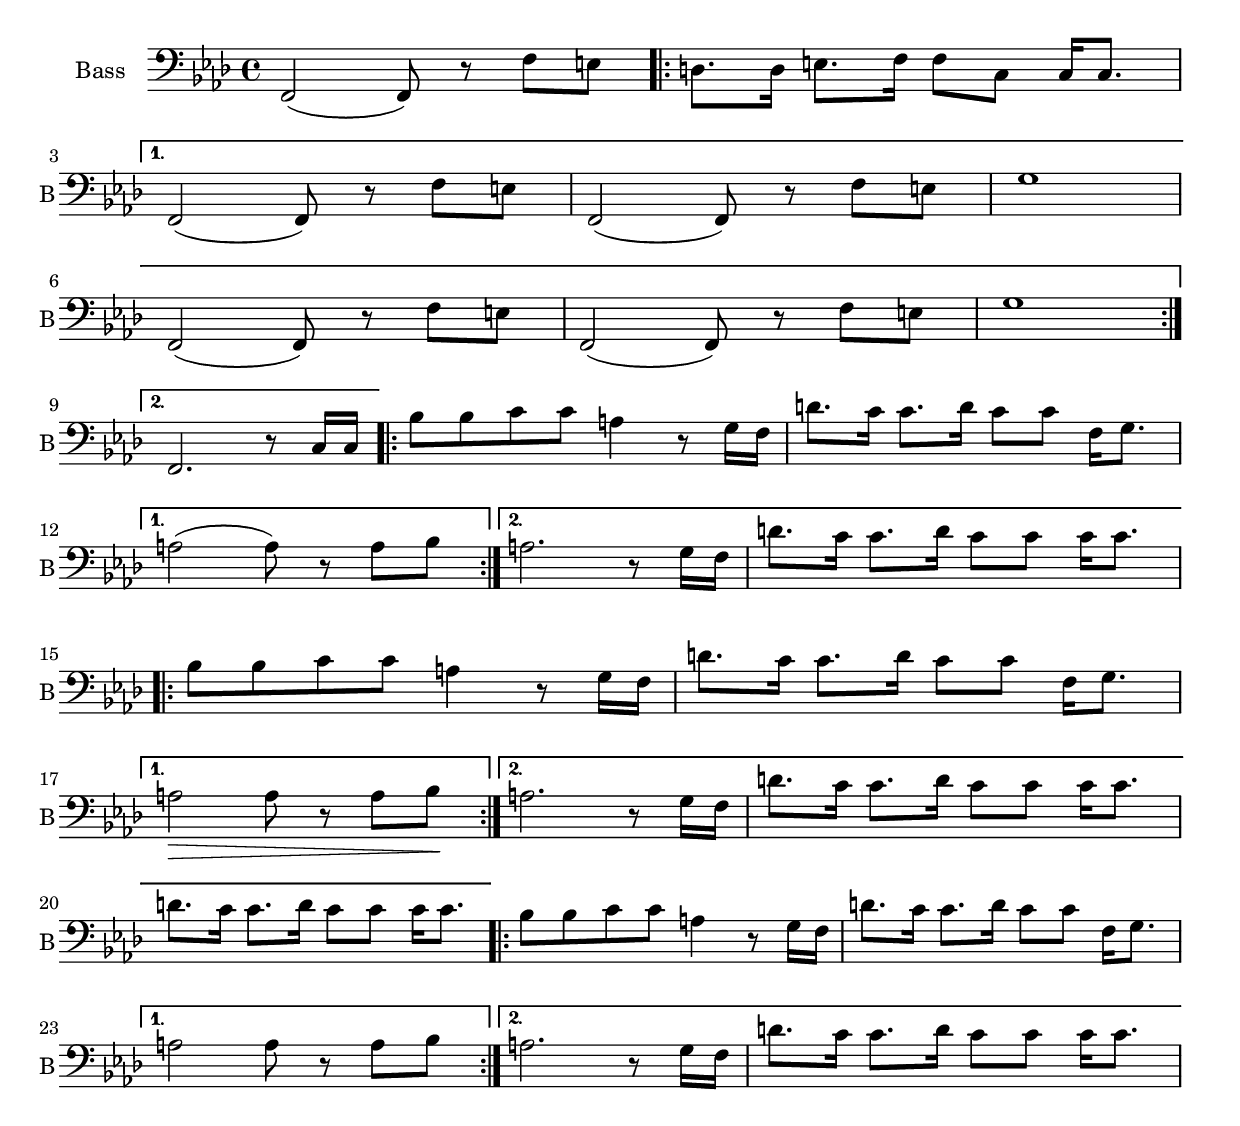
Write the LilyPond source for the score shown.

\version "1.7.6"

\header {
texidoc ="Broken volta spanners behave correctly at left edge in all cases."

}

%{


I recently discovered that although the following patch seemed to fix
the original complaint that it causes other problems (the following
tests were done in 1.3.116.

I have attached a file which has several break-volta interactions.

With the test file and unmodified 1.3.116 I see the following:

Bar 3 - 1st volta spanner centered on first note - prefer it to start
	closer to key signature (can live with this)
Bar 6 - 1st volta continuation - perfect
Bar 9 - 2nd volta spanner starts on left edge of key signature - prefer
	it to start right of key signature
Bar 12 	1st volta starts between first two slurred notes in measure -
	this is not acceptable
Bar 17	like above with hairpin.
Bar 23	like above (I had expected this to be OK)
Bar 20	2nd volta continuation perfect

With the test file and 1.3.116 modified as below I see the following:

Bar 3	Perfect
Bar 6	1st volta continuation starts with staff - oops
Bar 9  	2nd volta starts on papers left margin - OOPS!
Bar 12	Perfect
Bar 17 	Perfect
Bar 20	2nd volta continuation starts with staff - oops
Bar 23	Perfect

%}

voiceB = \notes {
    \clef bass
     \property Staff.instrument = "Bass"
     \property Staff.instr = "B"
     \key f \minor 
     \time 4/4  
    f,2 (   ) f,8    r8   f8    e8    
    \repeat  volta 2
    {
         d8.    d16    e8.    f16    f8    c8    c16    c8.    \break
    }
    \alternative
    {
        { 	
	    f,2 (   ) f,8    r8   f8    e8 
	    f,2 (   ) f,8    r8   f8    e8 
	    g1 \break   
	    f,2 (   ) f,8    r8   f8    e8 
	    f,2 (   ) f,8    r8   f8    e8 
	    g1 \break   
	}
        {   
	    f,2.    r8   c16    c16      | 
	}
    }
}
voiceC = \notes {
    \repeat volta 2
    {
     bes8    bes8    c'8    c'8    a4    r8   g16    f16      |
     d'8.    c'16    c'8.    d'16    c'8    c'8    f16    g8.    |
     \break
    }
    \alternative
    {
        {	a2 (   ) a8    r8   a8    bes8    }
        {	a2.    r8   g16    f16      |
     	d'8.   c'16   c'8.   d'16   c'8   c'8   c'16    c'8.    |
        }
    }
}
voiceD = \notes {
    \repeat volta 2
    {
     bes8    bes8    c'8    c'8    a4    r8   g16    f16      |
     d'8.    c'16    c'8.    d'16    c'8    c'8    f16    g8.    |
     \break
    }
    \alternative
    {
        {	a2 \> a8    r8   a8  \!  bes8    
	}
        {	a2.    r8   g16    f16      |
      	    d'8.   c'16   c'8.   d'16   c'8   c'8   c'16    c'8.    | \break
      	    d'8.   c'16   c'8.   d'16   c'8   c'8   c'16    c'8.    |
        }
    }
}
voiceE = \notes {
    \repeat volta 2
    {
     bes8    bes8    c'8    c'8    a4    r8   g16    f16      |
     d'8.    c'16    c'8.    d'16    c'8    c'8    f16    g8.    | \break
    }
    \alternative
    {
        {	
	    a2  a8    r8   a8    bes8    

	}
        {	
	    a2.    r8   g16    f16      |
      	    d'8.   c'16   c'8.   d'16   c'8   c'8   c'16    c'8.    | 
        }
    }
}
\score{
        \notes <


	\context Staff="4"
	{
	    \voiceB 
	    \voiceC
	    \break
	    \voiceD
	    \voiceE
	}

    >
	\paper {
	    \translator {
	    	 \StaffContext 
		 \consists Instrument_name_engraver
	    }
	}
}
%% new-chords-done %%
